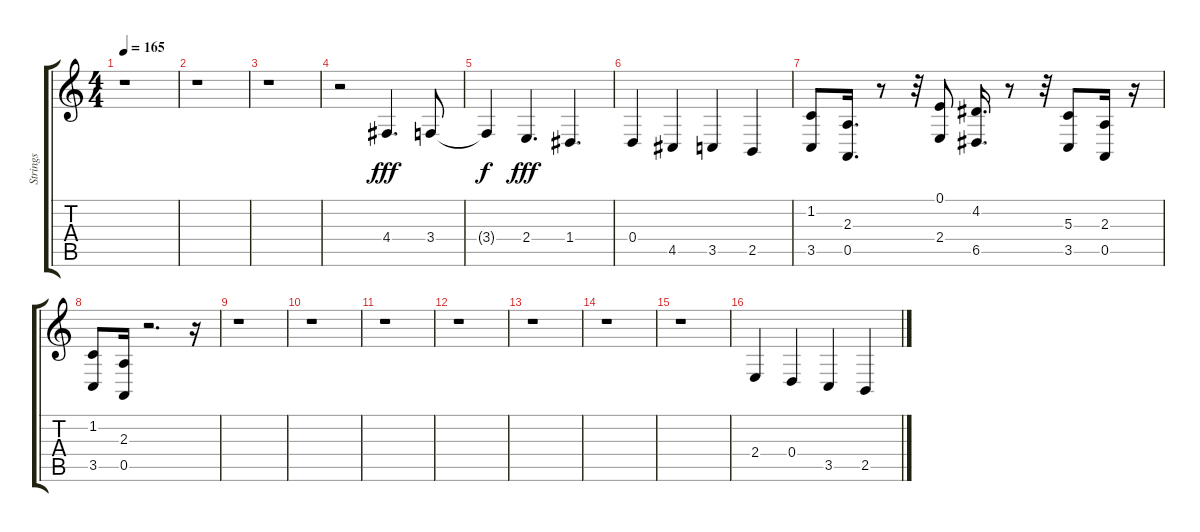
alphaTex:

\track ("Strings" "Strings") {instrument stringensemble1}
\staff {score tabs}
\tuning (E4 B3 G3 D3 A2 E2) {hide}
\ts (4 4)
\tempo 165
\clef g2
\ks c
r.1{dy fff} |
r.1 |
r.1 |
r.2 4.4.4{d} 3.4.8 |
3.4{t}.4{dy f} 2.4.4{d dy fff} 1.4.4{d} |
0.4.4 4.5.4 3.5.4 2.5.4 |
(1.2 3.5).8 (2.3 0.5).16{d} r.8 r.32 (0.1 2.4).8 (4.2 6.5).16{d} r.8 r.32 (5.3 3.5).8 (2.3 0.5).16 r.16 |
(1.2 3.5).8 (2.3 0.5).16 r.2{d} r.16 |
r.1 |
r.1 |
r.1 |
r.1 |
r.1 |
r.1 |
r.1 |
2.4.4 0.4.4 3.5.4 2.5.4
